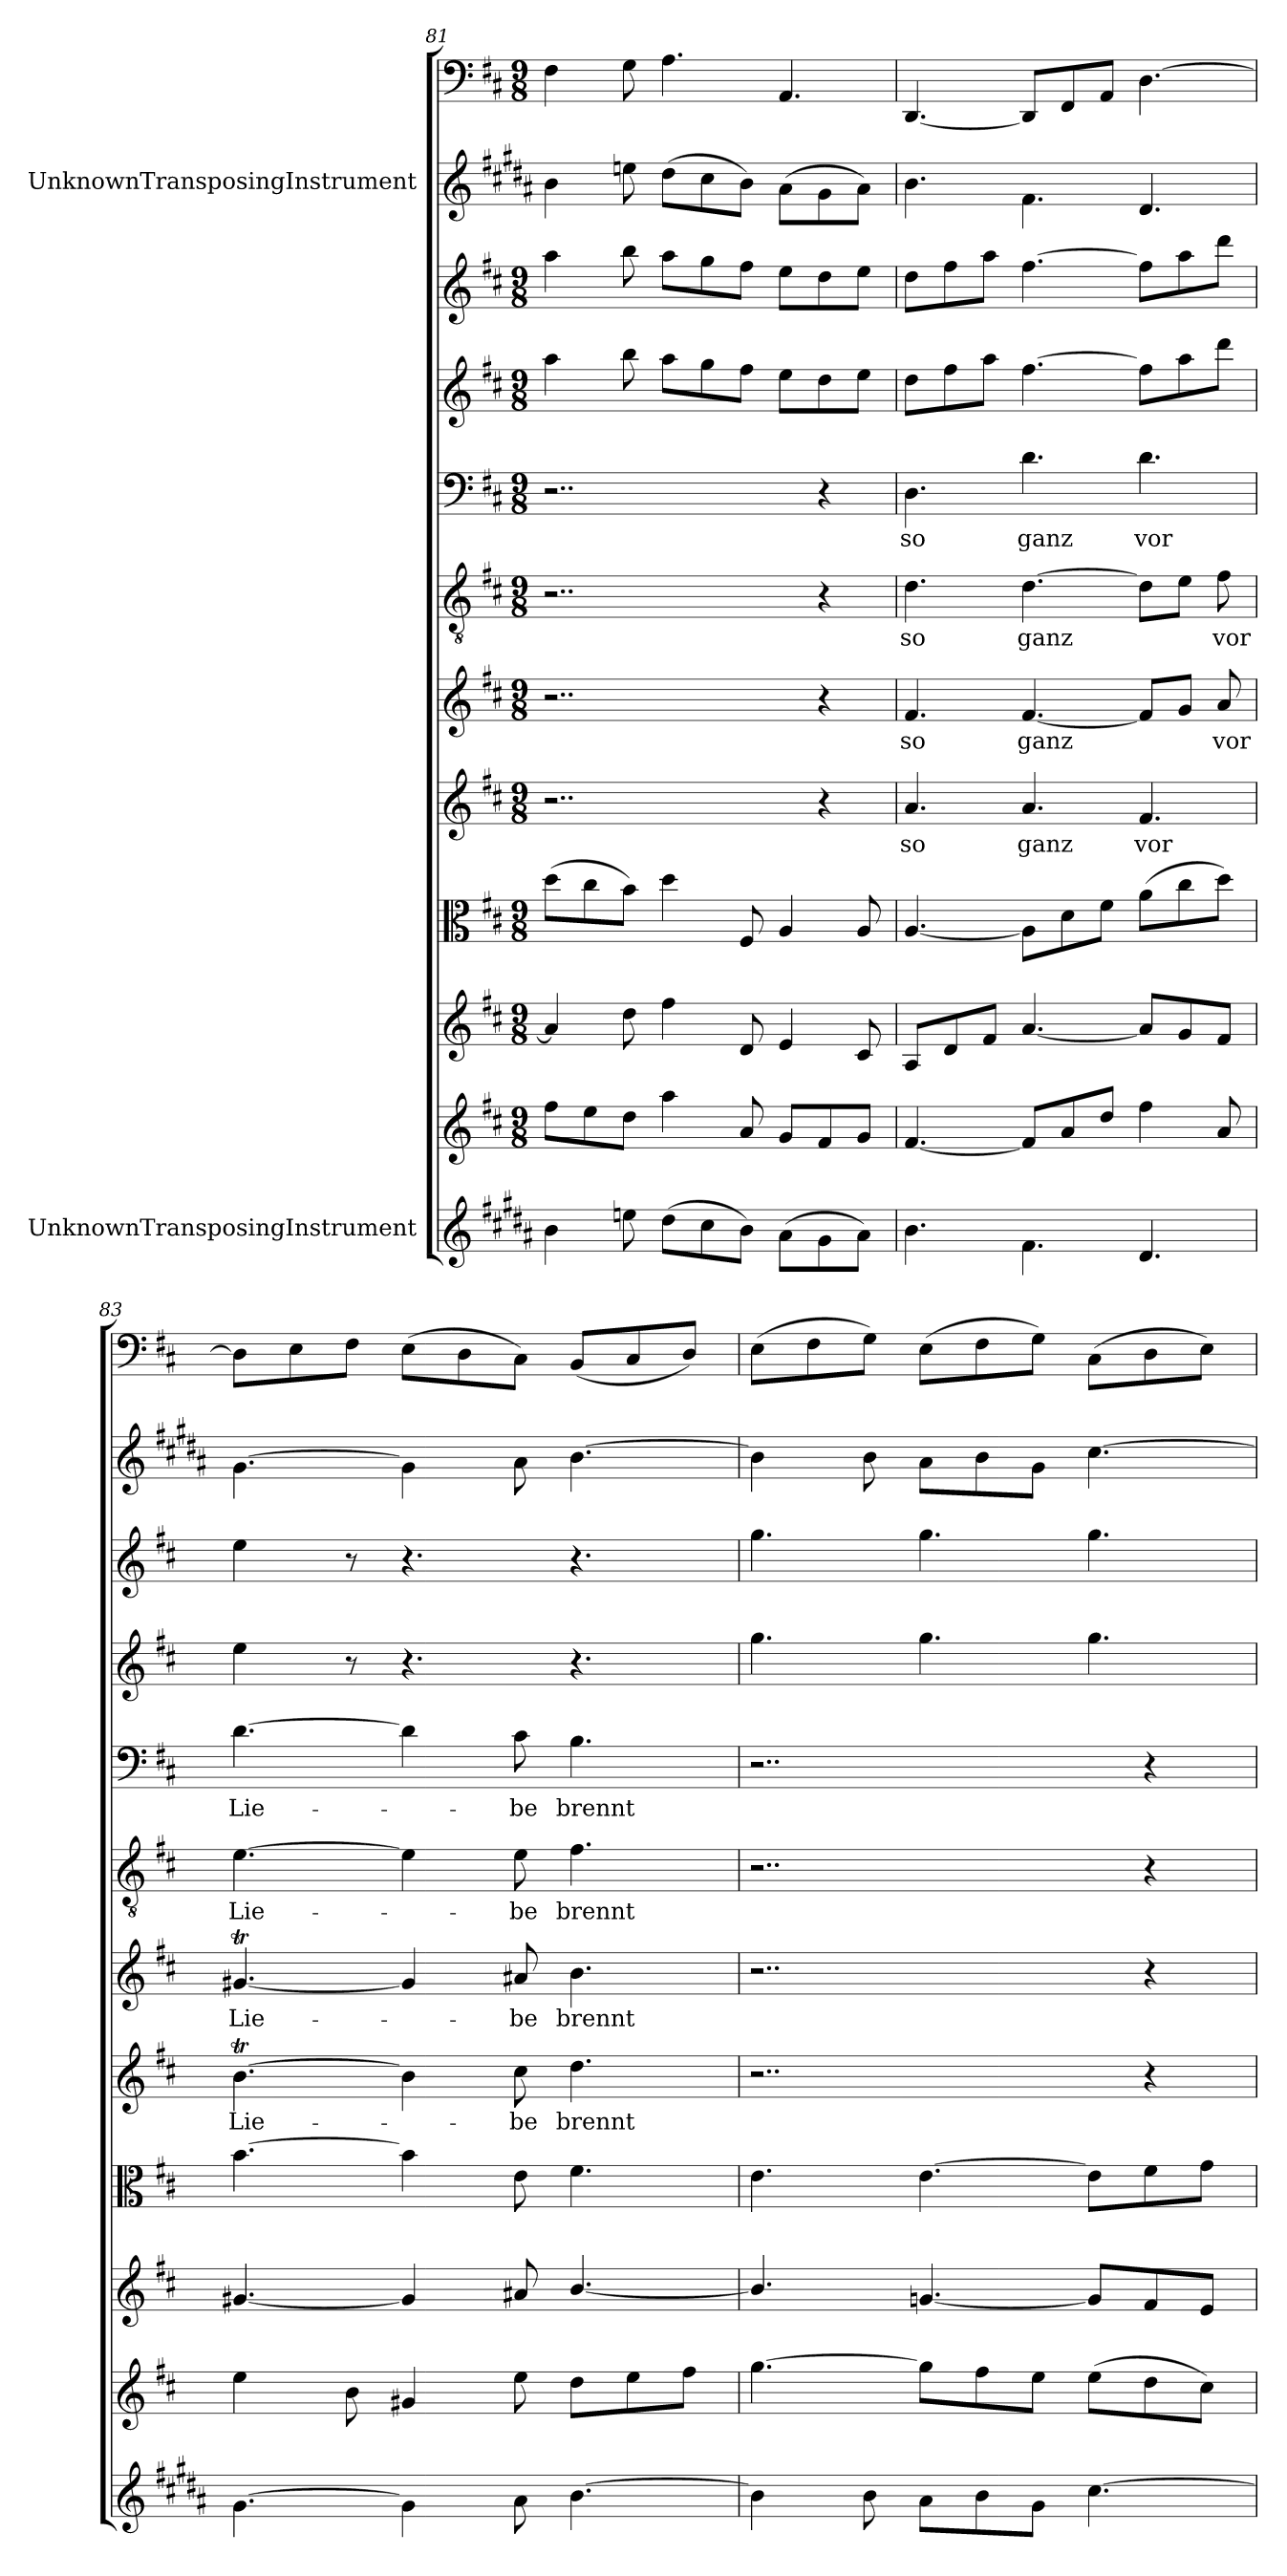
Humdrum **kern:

**kern	**kern	**kern	**kern	**kern	**text	**kern	**text	**kern	**text	**kern	**text	**kern	**kern	**kern	**kern
*part12	*part11	*part10	*part9	*part8	*part8	*part7	*part7	*part6	*part6	*part5	*part5	*part4	*part3	*part2	*part1
*staff12	*staff11	*staff10	*staff9	*staff8	*staff8	*staff7	*staff7	*staff6	*staff6	*staff5	*staff5	*staff4	*staff3	*staff2	*staff1
*I"UnknownTransposingInstrument	*	*	*	*	*	*	*	*	*	*	*	*	*	*I"UnknownTransposingInstrument	*
*clefG2	*clefG2	*clefG2	*clefC3	*clefG2	*	*clefG2	*	*clefGv2	*	*clefF4	*	*clefG2	*clefG2	*clefG2	*clefF4
*ITrd-2c-3	*	*	*	*	*	*	*	*	*	*	*	*	*	*ITrd-2c-3	*
*k[f#c#]	*k[f#c#]	*k[f#c#]	*k[f#c#]	*k[f#c#]	*	*k[f#c#]	*	*k[f#c#]	*	*k[f#c#]	*	*k[f#c#]	*k[f#c#]	*k[f#c#]	*k[f#c#]
*	*M9/8	*M9/8	*M9/8	*M9/8	*	*M9/8	*	*M9/8	*	*M9/8	*	*M9/8	*M9/8	*	*M9/8
=81	=81	=81	=81	=81	=81	=81	=81	=81	=81	=81	=81	=81	=81	=81	=81
4dd\	8ff#\L	4a/]	(8dd\L	2..r	.	2..r	.	2..r	.	2..r	.	4aa\	4aa\	4dd\	4F#\
.	8ee\	.	8cc#\	.	.	.	.	.	.	.	.	.	.	.	.
8ggn\	8dd\J	8dd\	8b\J)	.	.	.	.	.	.	.	.	8bb\	8bb\	8ggn\	8G\
(8ff#\L	4aa\	4ff#\	4dd\	.	.	.	.	.	.	.	.	8aa\L	8aa\L	(8ff#\L	4.A\
8ee\	.	.	.	.	.	.	.	.	.	.	.	8gg\	8gg\	8ee\	.
8dd\J)	8a/	8d/	8F#/	.	.	.	.	.	.	.	.	8ff#\J	8ff#\J	8dd\J)	.
(8cc#\L	8g/L	4e/	4A/	.	.	.	.	.	.	.	.	8ee\L	8ee\L	(8cc#\L	4.AA/
8b\	8f#/	.	.	4r	.	4r	.	4r	.	4r	.	8dd\	8dd\	8b\	.
8cc#\J)	8g/J	8c#/	8A/	.	.	.	.	.	.	.	.	8ee\J	8ee\J	8cc#\J)	.
=82	=82	=82	=82	=82	=82	=82	=82	=82	=82	=82	=82	=82	=82	=82	=82
4.dd\	[4.f#/	8A/L	[4.A/	4.a/	so	4.f#/	so	4.d\	so	4.D\	so	8dd\L	8dd\L	4.dd\	[4.DD/
.	.	8d/	.	.	.	.	.	.	.	.	.	8ff#\	8ff#\	.	.
.	.	8f#/J	.	.	.	.	.	.	.	.	.	8aa\J	8aa\J	.	.
4.a\	8f#/L]	[4.a/	8A\L]	4.a/	ganz	[4.f#/	ganz	[4.d\	ganz	4.d\	ganz	[4.ff#\	[4.ff#\	4.a\	8DD/L]
.	8a/	.	8d\	.	.	.	.	.	.	.	.	.	.	.	8FF#/
.	8dd/J	.	8f#\J	.	.	.	.	.	.	.	.	.	.	.	8AA/J
4.f#/	4ff#\	8a/L]	(8a\L	4.f#/	vor	8f#/L]	.	8d\L]	.	4.d\	vor	8ff#\L]	8ff#\L]	4.f#/	[4.D\
.	.	8g/	8cc#\	.	.	8g/J	.	8e\J	.	.	.	8aa\	8aa\	.	.
.	8a/	8f#/J	8dd\J)	.	.	8a/	vor	8f#\	vor	.	.	8ddd\J	8ddd\J	.	.
=83	=83	=83	=83	=83	=83	=83	=83	=83	=83	=83	=83	=83	=83	=83	=83
[4.b\	4ee\	[4.g#X/	[4.b\	[4.bT\	Lie-	[4.g#Xt/	Lie-	[4.e\	Lie-	[4.d\	Lie-	4ee\	4ee\	[4.b\	8D\L]
.	.	.	.	.	.	.	.	.	.	.	.	.	.	.	8E\
.	8b\	.	.	.	.	.	.	.	.	.	.	8r	8r	.	8F#\J
4b\]	4g#X/	4g#/]	4b\]	4b\]	.	4g#/]	.	4e\]	.	4d\]	.	4.r	4.r	4b\]	(8E\L
.	.	.	.	.	.	.	.	.	.	.	.	.	.	.	8D\
8cc#\	8ee\	8a#X/	8e\	8cc#\	-be	8a#X/	-be	8e\	-be	8c#\	-be	.	.	8cc#\	8C#\J)
[4.dd\	8dd\L	[4.b/	4.f#\	4.dd\	brennt	4.b\	brennt	4.f#\	brennt	4.B\	brennt	4.r	4.r	[4.dd\	(8BB/L
.	8ee\	.	.	.	.	.	.	.	.	.	.	.	.	.	8C#/
.	8ff#\J	.	.	.	.	.	.	.	.	.	.	.	.	.	8D/J)
=84	=84	=84	=84	=84	=84	=84	=84	=84	=84	=84	=84	=84	=84	=84	=84
4dd\]	[4.gg\	4.b/]	4.e\	2..r	.	2..r	.	2..r	.	2..r	.	4.gg\	4.gg\	4dd\]	(8E\L
.	.	.	.	.	.	.	.	.	.	.	.	.	.	.	8F#\
8dd\	.	.	.	.	.	.	.	.	.	.	.	.	.	8dd\	8G\J)
8cc#\L	8gg\L]	[4.gn/	[4.e\	.	.	.	.	.	.	.	.	4.gg\	4.gg\	8cc#\L	(8E\L
8dd\	8ff#\	.	.	.	.	.	.	.	.	.	.	.	.	8dd\	8F#\
8b\J	8ee\J	.	.	.	.	.	.	.	.	.	.	.	.	8b\J	8G\J)
[4.ee\	(8ee\L	8g/L]	8e\L]	.	.	.	.	.	.	.	.	4.gg\	4.gg\	[4.ee\	(8C#\L
.	8dd\	8f#/	8f#\	4r	.	4r	.	4r	.	4r	.	.	.	.	8D\
.	8cc#\J)	8e/J	8g\J	.	.	.	.	.	.	.	.	.	.	.	8E\J)
=	=	=	=	=	=	=	=	=	=	=	=	=	=	=	=
*-	*-	*-	*-	*-	*-	*-	*-	*-	*-	*-	*-	*-	*-	*-	*-
